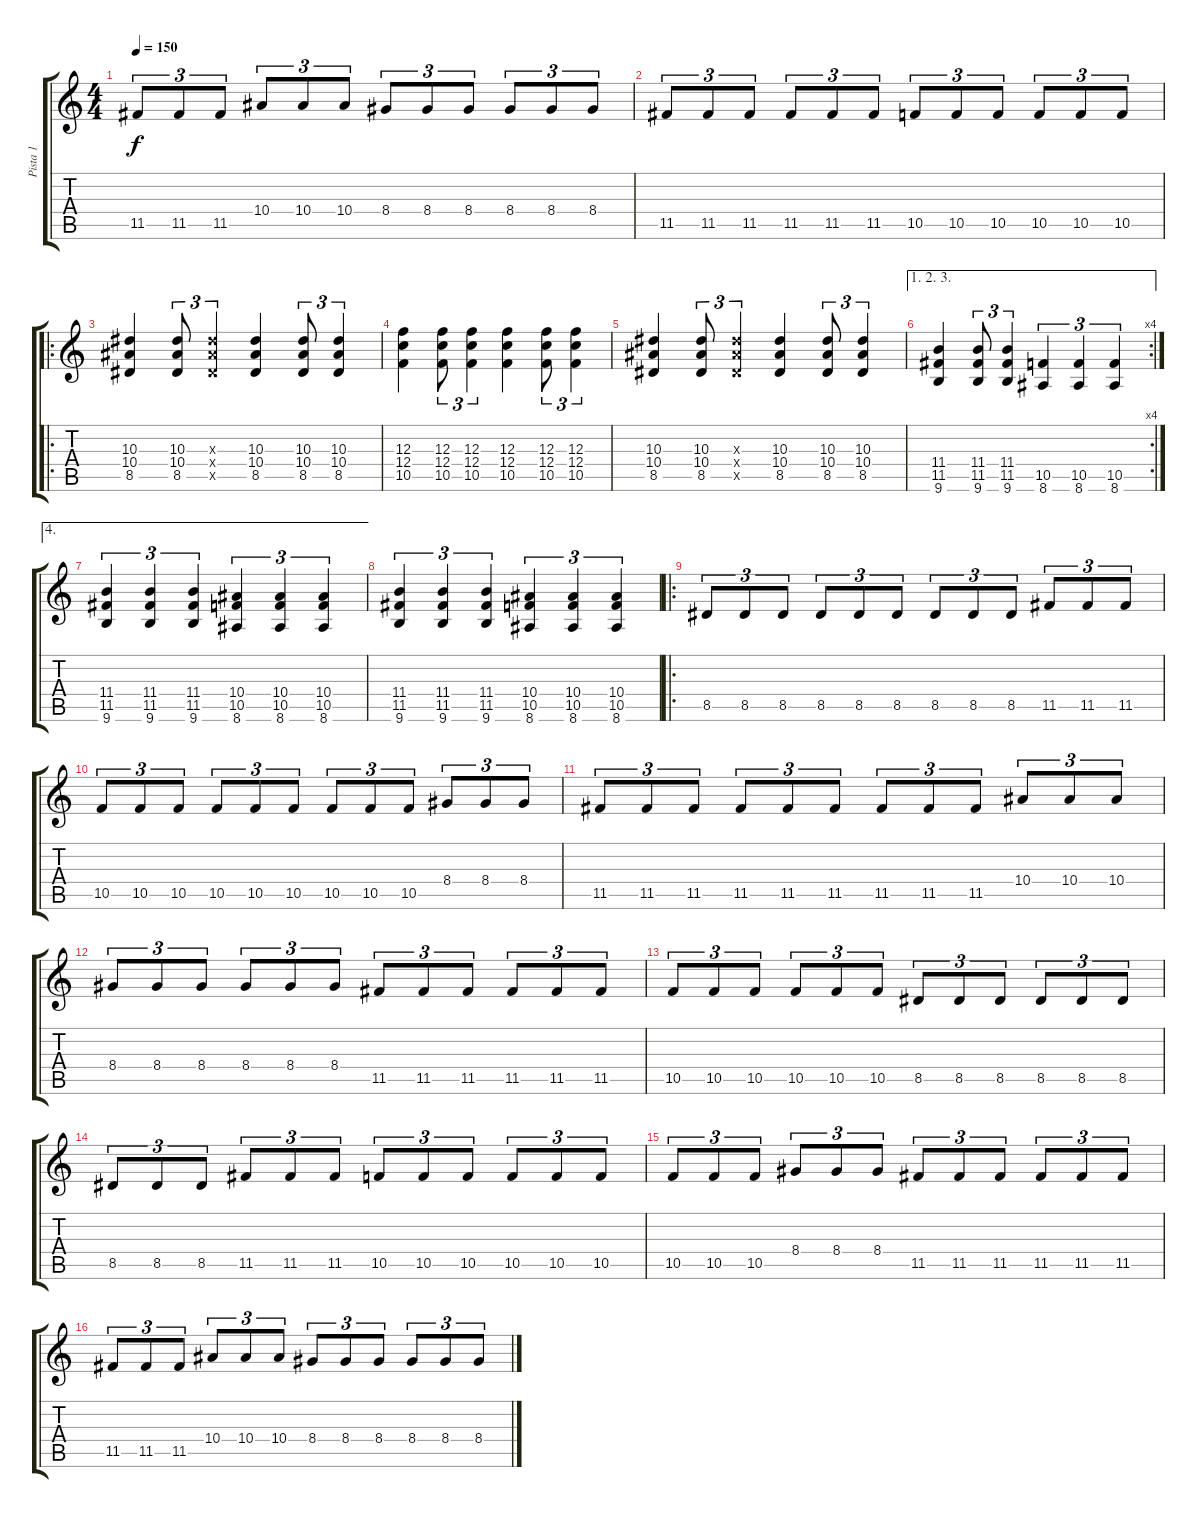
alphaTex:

\track ("Pista 1" "Pista 1") {instrument overdrivenguitar}
\staff {score tabs}
\tuning (D4 A3 F3 C3 G2 D2) {hide}
\ts (4 4)
\tempo 150
\clef g2
\ks c
11.5.8{tu (3 2) dy f} 11.5.8{tu (3 2)} 11.5.8{tu (3 2)} 10.4.8{tu (3 2)} 10.4.8{tu (3 2)} 10.4.8{tu (3 2)} 8.4.8{tu (3 2)} 8.4.8{tu (3 2)} 8.4.8{tu (3 2)} 8.4.8{tu (3 2)} 8.4.8{tu (3 2)} 8.4.8{tu (3 2)} |
11.5.8{tu (3 2)} 11.5.8{tu (3 2)} 11.5.8{tu (3 2)} 11.5.8{tu (3 2)} 11.5.8{tu (3 2)} 11.5.8{tu (3 2)} 10.5.8{tu (3 2)} 10.5.8{tu (3 2)} 10.5.8{tu (3 2)} 10.5.8{tu (3 2)} 10.5.8{tu (3 2)} 10.5.8{tu (3 2)} |
\ro
(10.3 10.4 8.5).4 (10.3 10.4 8.5).8{tu (3 2)} (10.3{x} 10.4{x} 8.5{x}).4{tu (3 2)} (10.3 10.4 8.5).4 (10.3 10.4 8.5).8{tu (3 2)} (10.3 10.4 8.5).4{tu (3 2)} |
(12.3 12.4 10.5).4 (12.3 12.4 10.5).8{tu (3 2)} (12.3 12.4 10.5).4{tu (3 2)} (12.3 12.4 10.5).4 (12.3 12.4 10.5).8{tu (3 2)} (12.3 12.4 10.5).4{tu (3 2)} |
(10.3 10.4 8.5).4 (10.3 10.4 8.5).8{tu (3 2)} (10.3{x} 10.4{x} 8.5{x}).4{tu (3 2)} (10.3 10.4 8.5).4 (10.3 10.4 8.5).8{tu (3 2)} (10.3 10.4 8.5).4{tu (3 2)} |
\ae (1 2 3)
\rc 4
(11.4 11.5 9.6).4 (11.4 11.5 9.6).8{tu (3 2)} (11.4 11.5 9.6).4{tu (3 2)} (10.5 8.6).4{tu (3 2)} (10.5 8.6).4{tu (3 2)} (10.5 8.6).4{tu (3 2)} |
\ae 4
(11.4 11.5 9.6).4{tu (3 2)} (11.4 11.5 9.6).4{tu (3 2)} (11.4 11.5 9.6).4{tu (3 2)} (10.4 10.5 8.6).4{tu (3 2)} (10.4 10.5 8.6).4{tu (3 2)} (10.4 10.5 8.6).4{tu (3 2)} |
(11.4 11.5 9.6).4{tu (3 2)} (11.4 11.5 9.6).4{tu (3 2)} (11.4 11.5 9.6).4{tu (3 2)} (10.4 10.5 8.6).4{tu (3 2)} (10.4 10.5 8.6).4{tu (3 2)} (10.4 10.5 8.6).4{tu (3 2)} |
\ro
8.5.8{tu (3 2)} 8.5.8{tu (3 2)} 8.5.8{tu (3 2)} 8.5.8{tu (3 2)} 8.5.8{tu (3 2)} 8.5.8{tu (3 2)} 8.5.8{tu (3 2)} 8.5.8{tu (3 2)} 8.5.8{tu (3 2)} 11.5.8{tu (3 2)} 11.5.8{tu (3 2)} 11.5.8{tu (3 2)} |
10.5.8{tu (3 2)} 10.5.8{tu (3 2)} 10.5.8{tu (3 2)} 10.5.8{tu (3 2)} 10.5.8{tu (3 2)} 10.5.8{tu (3 2)} 10.5.8{tu (3 2)} 10.5.8{tu (3 2)} 10.5.8{tu (3 2)} 8.4.8{tu (3 2)} 8.4.8{tu (3 2)} 8.4.8{tu (3 2)} |
11.5.8{tu (3 2)} 11.5.8{tu (3 2)} 11.5.8{tu (3 2)} 11.5.8{tu (3 2)} 11.5.8{tu (3 2)} 11.5.8{tu (3 2)} 11.5.8{tu (3 2)} 11.5.8{tu (3 2)} 11.5.8{tu (3 2)} 10.4.8{tu (3 2)} 10.4.8{tu (3 2)} 10.4.8{tu (3 2)} |
8.4.8{tu (3 2)} 8.4.8{tu (3 2)} 8.4.8{tu (3 2)} 8.4.8{tu (3 2)} 8.4.8{tu (3 2)} 8.4.8{tu (3 2)} 11.5.8{tu (3 2)} 11.5.8{tu (3 2)} 11.5.8{tu (3 2)} 11.5.8{tu (3 2)} 11.5.8{tu (3 2)} 11.5.8{tu (3 2)} |
10.5.8{tu (3 2)} 10.5.8{tu (3 2)} 10.5.8{tu (3 2)} 10.5.8{tu (3 2)} 10.5.8{tu (3 2)} 10.5.8{tu (3 2)} 8.5.8{tu (3 2)} 8.5.8{tu (3 2)} 8.5.8{tu (3 2)} 8.5.8{tu (3 2)} 8.5.8{tu (3 2)} 8.5.8{tu (3 2)} |
8.5.8{tu (3 2)} 8.5.8{tu (3 2)} 8.5.8{tu (3 2)} 11.5.8{tu (3 2)} 11.5.8{tu (3 2)} 11.5.8{tu (3 2)} 10.5.8{tu (3 2)} 10.5.8{tu (3 2)} 10.5.8{tu (3 2)} 10.5.8{tu (3 2)} 10.5.8{tu (3 2)} 10.5.8{tu (3 2)} |
10.5.8{tu (3 2)} 10.5.8{tu (3 2)} 10.5.8{tu (3 2)} 8.4.8{tu (3 2)} 8.4.8{tu (3 2)} 8.4.8{tu (3 2)} 11.5.8{tu (3 2)} 11.5.8{tu (3 2)} 11.5.8{tu (3 2)} 11.5.8{tu (3 2)} 11.5.8{tu (3 2)} 11.5.8{tu (3 2)} |
11.5.8{tu (3 2)} 11.5.8{tu (3 2)} 11.5.8{tu (3 2)} 10.4.8{tu (3 2)} 10.4.8{tu (3 2)} 10.4.8{tu (3 2)} 8.4.8{tu (3 2)} 8.4.8{tu (3 2)} 8.4.8{tu (3 2)} 8.4.8{tu (3 2)} 8.4.8{tu (3 2)} 8.4.8{tu (3 2)}
